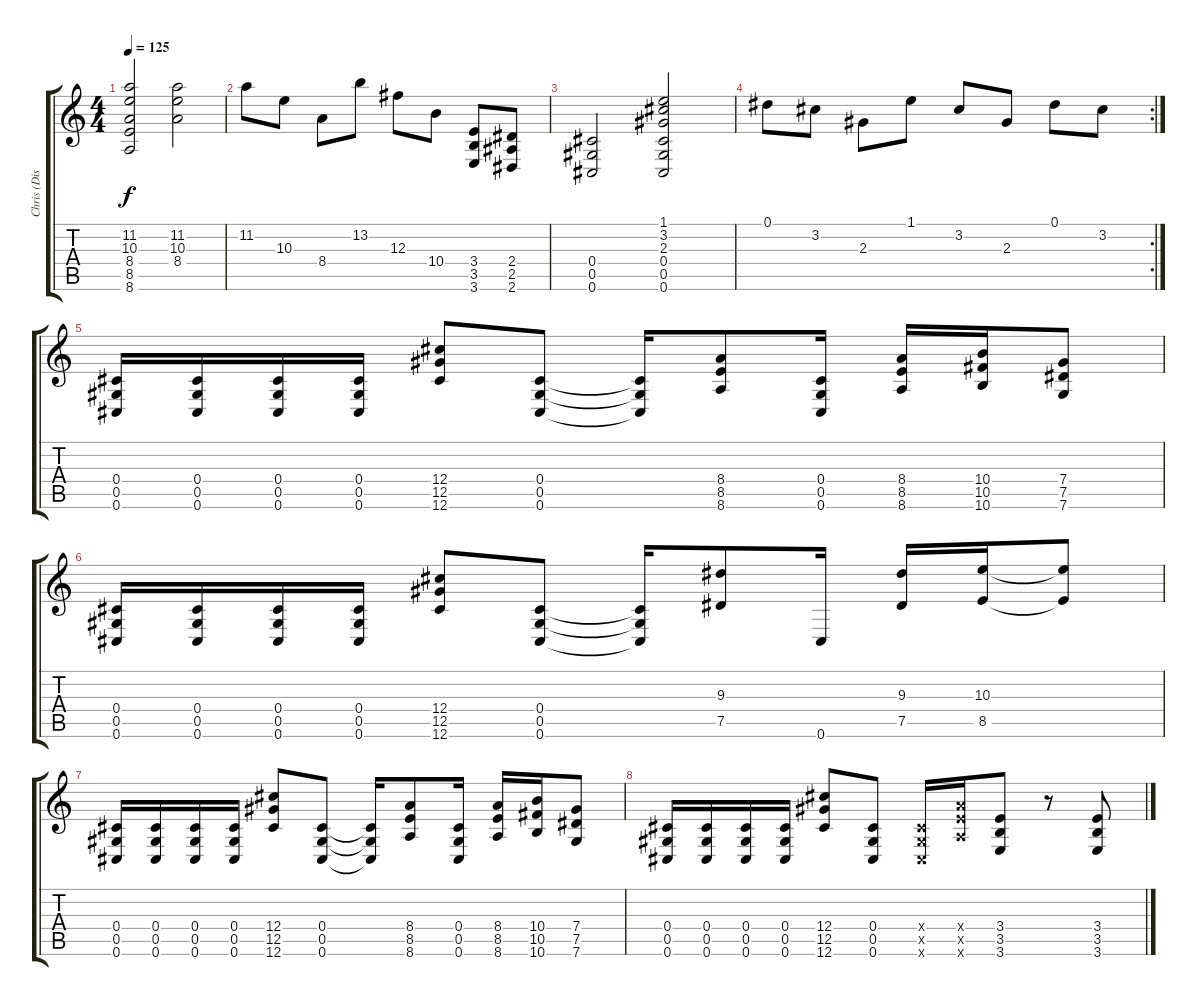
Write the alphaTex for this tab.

\track ("Chris (Distortion)" "Chris (Dis") {instrument distortionguitar}
\staff {score tabs}
\tuning (Eb4 Bb3 Gb3 Db3 Ab2 Db2) {hide}
\ts (4 4)
\tempo 125
\clef g2
\ks c
(11.2 10.3 8.4 8.5 8.6).2{dy f} (11.2 10.3 8.4).2 |
11.2.8 10.3.8 8.4.8 13.2.8 12.3.8 10.4.8 (3.4 3.5 3.6).8 (2.4 2.5 2.6).8 |
(0.4 0.5 0.6).2 (1.1 3.2 2.3 0.4 0.5 0.6).2 |
\rc 2
0.1.8 3.2.8 2.3.8 1.1.8 3.2.8 2.3.8 0.1.8 3.2.8 |
(0.4 0.5 0.6).16 (0.4 0.5 0.6).16 (0.4 0.5 0.6).16 (0.4 0.5 0.6).16 (12.4 12.5 12.6).8 (0.4 0.5 0.6).8 (0.4{t} 0.5{t} 0.6{t}).16 (8.4 8.5 8.6).8 (0.4 0.5 0.6).16 (8.4 8.5 8.6).16 (10.4 10.5 10.6).16 (7.4 7.5 7.6).8 |
(0.4 0.5 0.6).16 (0.4 0.5 0.6).16 (0.4 0.5 0.6).16 (0.4 0.5 0.6).16 (12.4 12.5 12.6).8 (0.4 0.5 0.6).8 (0.4{t} 0.5{t} 0.6{t}).16 (9.3 7.5).8 0.6.16 (9.3 7.5).16 (10.3 8.5).16 (10.3{t} 8.5{t}).8 |
(0.4 0.5 0.6).16 (0.4 0.5 0.6).16 (0.4 0.5 0.6).16 (0.4 0.5 0.6).16 (12.4 12.5 12.6).8 (0.4 0.5 0.6).8 (0.4{t} 0.5{t} 0.6{t}).16 (8.4 8.5 8.6).8 (0.4 0.5 0.6).16 (8.4 8.5 8.6).16 (10.4 10.5 10.6).16 (7.4 7.5 7.6).8 |
(0.4 0.5 0.6).16 (0.4 0.5 0.6).16 (0.4 0.5 0.6).16 (0.4 0.5 0.6).16 (12.4 12.5 12.6).8 (0.4 0.5 0.6).8 (0.4{x} 0.5{x} 0.6{x}).16 (8.4{x} 8.5{x} 8.6{x}).16 (3.4 3.5 3.6).8 r.8 (3.4 3.5 3.6).8
